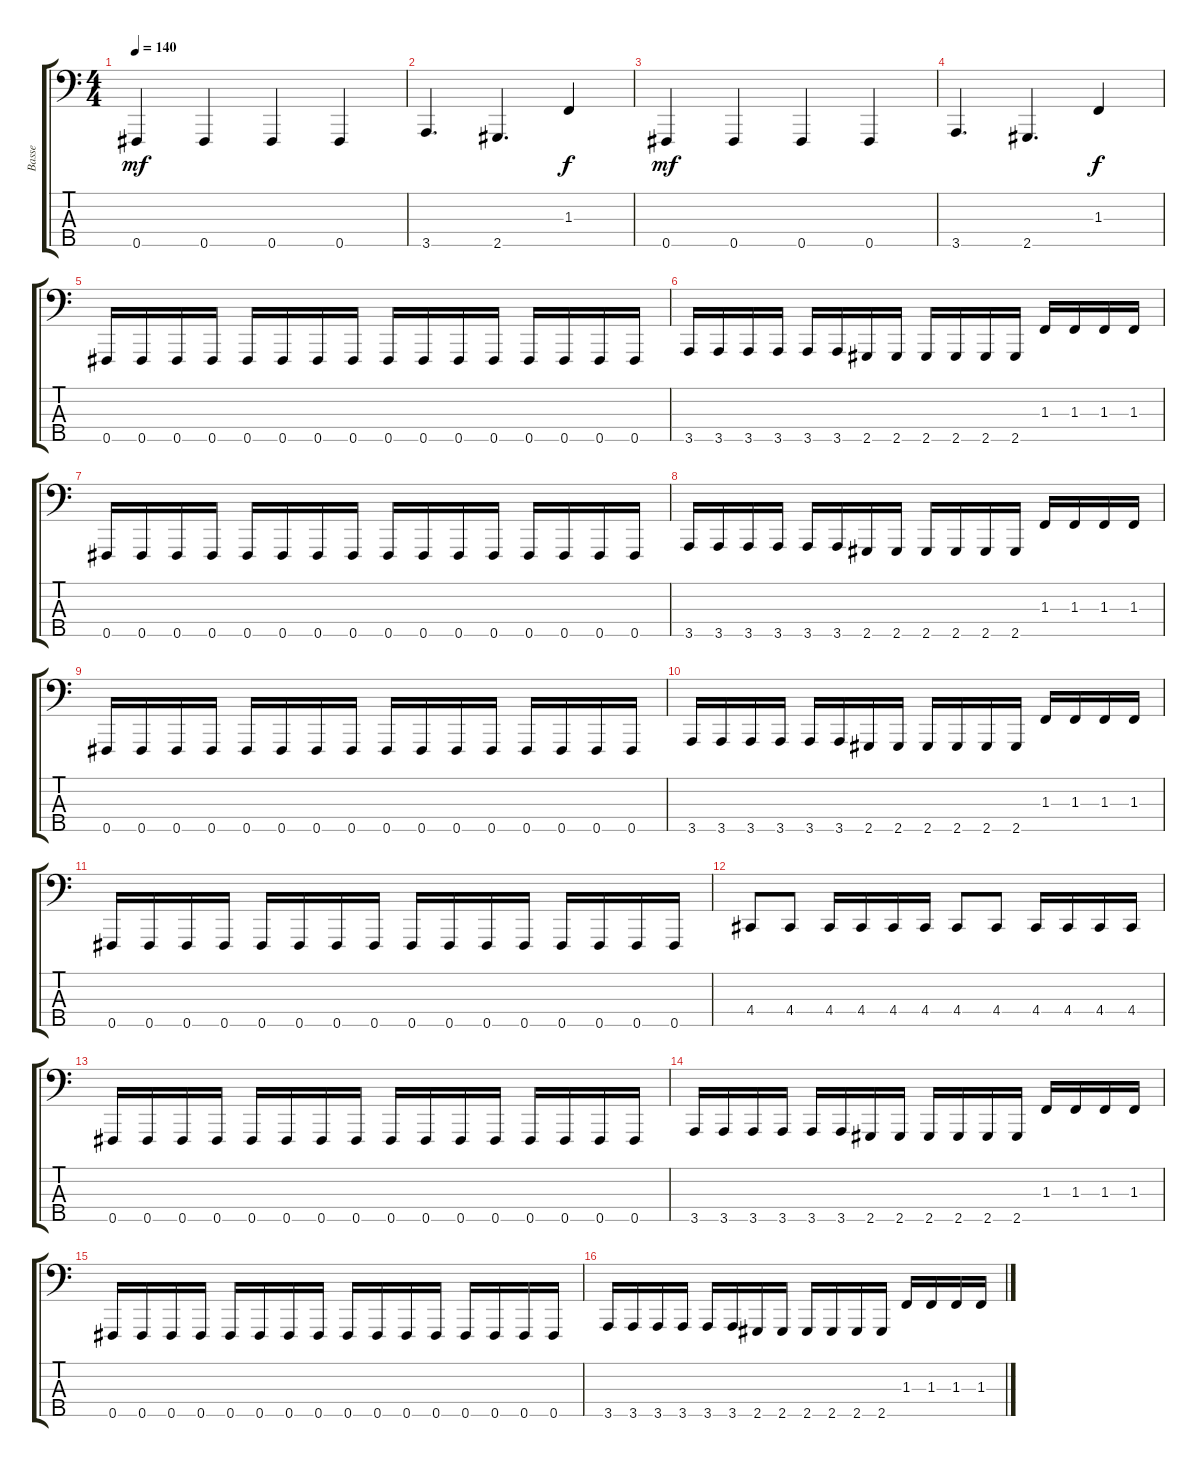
\track ("Basse" "Basse") {instrument electricbasspick}
\staff {score tabs}
\tuning (D2 A1 E1 A0 Gb0) {hide}
\ts (4 4)
\tempo 140
\clef f4
\ks c
0.5.4{dy mf} 0.5.4 0.5.4 0.5.4 |
3.5.4{d} 2.5.4{d} 1.3.4{dy f} |
0.5.4{dy mf} 0.5.4 0.5.4 0.5.4 |
3.5.4{d} 2.5.4{d} 1.3.4{dy f} |
0.5.16 0.5.16 0.5.16 0.5.16 0.5.16 0.5.16 0.5.16 0.5.16 0.5.16 0.5.16 0.5.16 0.5.16 0.5.16 0.5.16 0.5.16 0.5.16 |
3.5.16 3.5.16 3.5.16 3.5.16 3.5.16 3.5.16 2.5.16 2.5.16 2.5.16 2.5.16 2.5.16 2.5.16 1.3.16 1.3.16 1.3.16 1.3.16 |
0.5.16 0.5.16 0.5.16 0.5.16 0.5.16 0.5.16 0.5.16 0.5.16 0.5.16 0.5.16 0.5.16 0.5.16 0.5.16 0.5.16 0.5.16 0.5.16 |
3.5.16 3.5.16 3.5.16 3.5.16 3.5.16 3.5.16 2.5.16 2.5.16 2.5.16 2.5.16 2.5.16 2.5.16 1.3.16 1.3.16 1.3.16 1.3.16 |
0.5.16 0.5.16 0.5.16 0.5.16 0.5.16 0.5.16 0.5.16 0.5.16 0.5.16 0.5.16 0.5.16 0.5.16 0.5.16 0.5.16 0.5.16 0.5.16 |
3.5.16 3.5.16 3.5.16 3.5.16 3.5.16 3.5.16 2.5.16 2.5.16 2.5.16 2.5.16 2.5.16 2.5.16 1.3.16 1.3.16 1.3.16 1.3.16 |
0.5.16 0.5.16 0.5.16 0.5.16 0.5.16 0.5.16 0.5.16 0.5.16 0.5.16 0.5.16 0.5.16 0.5.16 0.5.16 0.5.16 0.5.16 0.5.16 |
4.4.8 4.4.8 4.4.16 4.4.16 4.4.16 4.4.16 4.4.8 4.4.8 4.4.16 4.4.16 4.4.16 4.4.16 |
0.5.16 0.5.16 0.5.16 0.5.16 0.5.16 0.5.16 0.5.16 0.5.16 0.5.16 0.5.16 0.5.16 0.5.16 0.5.16 0.5.16 0.5.16 0.5.16 |
3.5.16 3.5.16 3.5.16 3.5.16 3.5.16 3.5.16 2.5.16 2.5.16 2.5.16 2.5.16 2.5.16 2.5.16 1.3.16 1.3.16 1.3.16 1.3.16 |
0.5.16 0.5.16 0.5.16 0.5.16 0.5.16 0.5.16 0.5.16 0.5.16 0.5.16 0.5.16 0.5.16 0.5.16 0.5.16 0.5.16 0.5.16 0.5.16 |
3.5.16 3.5.16 3.5.16 3.5.16 3.5.16 3.5.16 2.5.16 2.5.16 2.5.16 2.5.16 2.5.16 2.5.16 1.3.16 1.3.16 1.3.16 1.3.16
